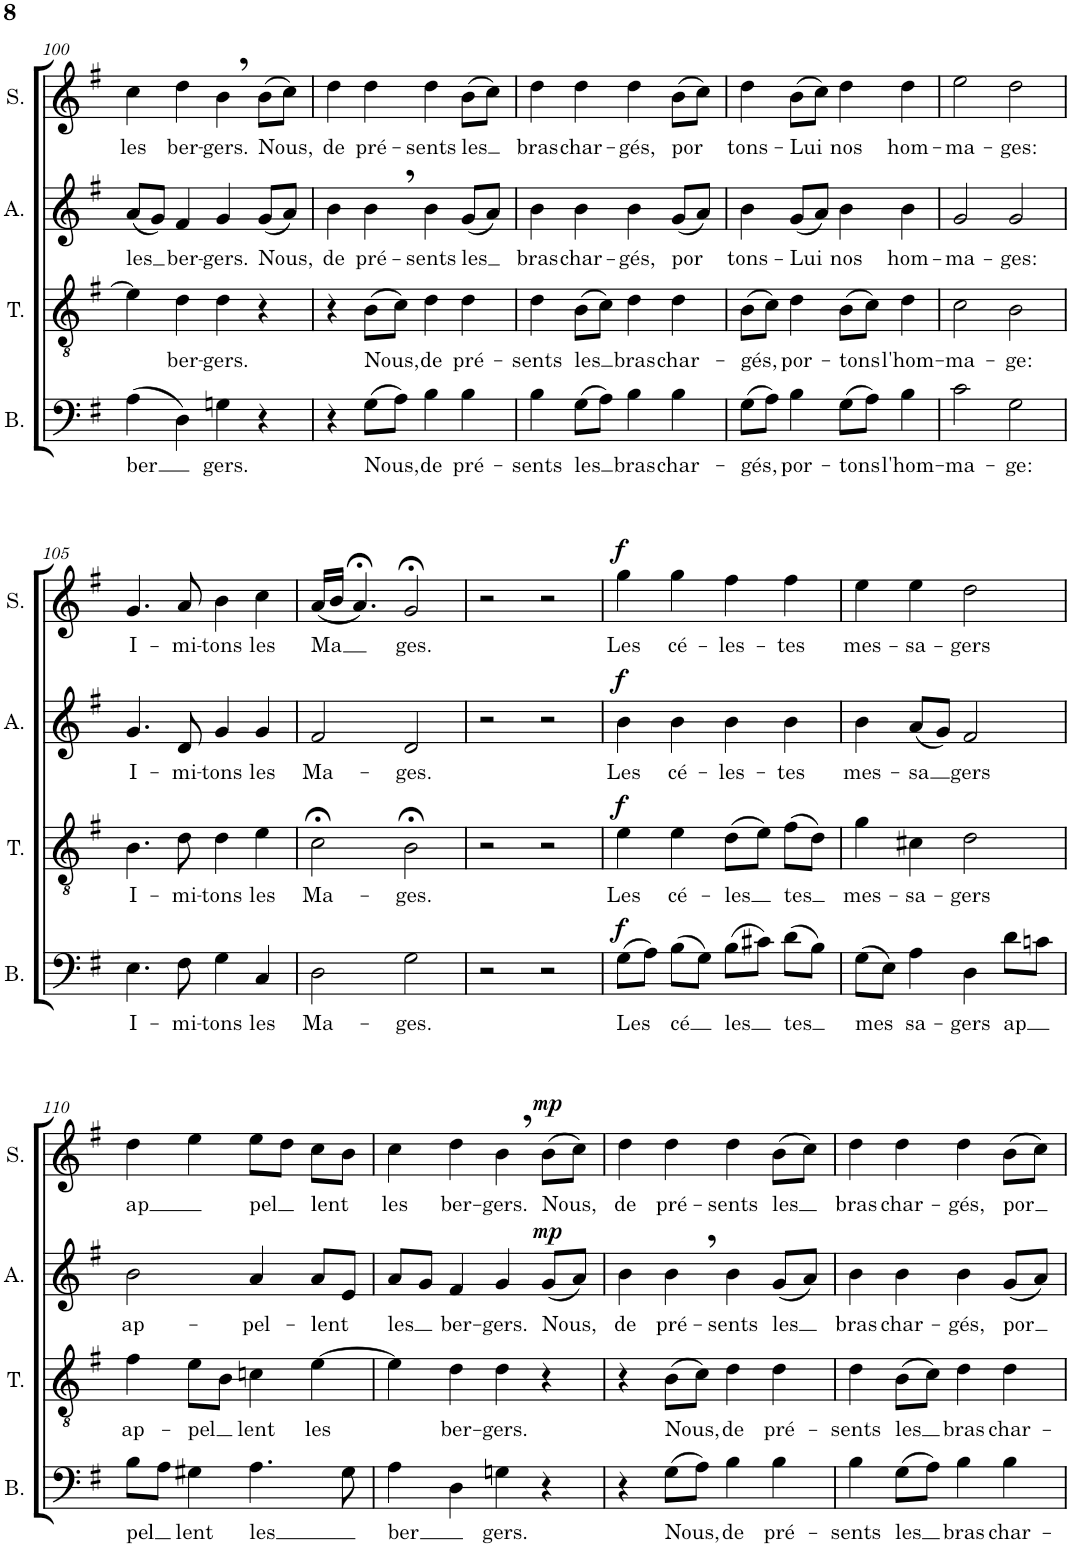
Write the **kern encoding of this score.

**kern	**text	**dynam	**kern	**text	**dynam	**kern	**text	**dynam	**kern	**text	**dynam
*part4	*part4	*part4	*part3	*part3	*part3	*part2	*part2	*part2	*part1	*part1	*part1
*staff4	*staff4	*staff4	*staff3	*staff3	*staff3	*staff2	*staff2	*staff2	*staff1	*staff1	*staff1
*I"Basse	*	*	*I"Ténor	*	*	*I"Alto	*	*	*I"Soprano	*	*
*I'B.	*	*	*I'T.	*	*	*I'A.	*	*	*I'S.	*	*
!!LO:PB:g=z
*clefF4	*	*	*clefGv2	*	*	*clefG2	*	*	*clefG2	*	*
*k[f#]	*	*	*k[f#]	*	*	*k[f#]	*	*	*k[f#]	*	*
*M4/4	*	*	*M4/4	*	*	*M4/4	*	*	*M4/4	*	*
*met(c)	*	*	*met(c)	*	*	*met(c)	*	*	*met(c)	*	*
=100	=100	=100	=100	=100	=100	=100	=100	=100	=100	=100	=100
!	!LO:LY:b	!	!	!	!	!	!LO:LY:b	!	!	!LO:LY:b	!
(4A\	ber	.	4e\]	.	.	(8a/L	les	.	4cc\	les	.
.	.	.	.	.	.	8g/J)	.	.	.	.	.
!	!	!	!	!LO:LY:b	!	!	!LO:LY:b	!	!	!LO:LY:b	!
4D\)	.	.	4d\	ber-	.	4f#/	ber-	.	4dd\	ber-	.
!	!LO:LY:b	!	!	!LO:LY:b	!	!	!LO:LY:b	!	!	!LO:LY:b	!
4Gn\	gers.	.	4d\	-gers.	.	4g/	-gers.	.	4b,\	-gers.	.
!	!	!	!	!	!	!	!LO:LY:b	!	!	!LO:LY:b	!
4r	.	.	4r	.	.	(8g/L	Nous,	.	(8b\L	Nous,	.
.	.	.	.	.	.	8a/J)	.	.	8cc\J)	.	.
=101	=101	=101	=101	=101	=101	=101	=101	=101	=101	=101	=101
!	!	!	!	!	!	!	!LO:LY:b	!	!	!LO:LY:b	!
4r	.	.	4r	.	.	4b\	de	.	4dd\	de	.
!	!LO:LY:b	!	!	!LO:LY:b	!	!	!LO:LY:b	!	!	!LO:LY:b	!
(8G\L	Nous,	.	(8B\L	Nous,	.	4b,\	pré-	.	4dd\	pré-	.
8A\J)	.	.	8c\J)	.	.	.	.	.	.	.	.
!	!LO:LY:b	!	!	!LO:LY:b	!	!	!LO:LY:b	!	!	!LO:LY:b	!
4B\	de	.	4d\	de	.	4b\	-sents	.	4dd\	-sents	.
!	!LO:LY:b	!	!	!LO:LY:b	!	!	!LO:LY:b	!	!	!LO:LY:b	!
4B\	pré-	.	4d\	pré-	.	(8g/L	les	.	(8b\L	les	.
.	.	.	.	.	.	8a/J)	.	.	8cc\J)	.	.
=102	=102	=102	=102	=102	=102	=102	=102	=102	=102	=102	=102
!	!LO:LY:b	!	!	!LO:LY:b	!	!	!LO:LY:b	!	!	!LO:LY:b	!
4B\	-sents	.	4d\	-sents	.	4b\	bras	.	4dd\	bras	.
!	!LO:LY:b	!	!	!LO:LY:b	!	!	!LO:LY:b	!	!	!LO:LY:b	!
(8G\L	les	.	(8B\L	les	.	4b\	char-	.	4dd\	char-	.
8A\J)	.	.	8c\J)	.	.	.	.	.	.	.	.
!	!LO:LY:b	!	!	!LO:LY:b	!	!	!LO:LY:b	!	!	!LO:LY:b	!
4B\	bras	.	4d\	bras	.	4b\	-gés,	.	4dd\	-gés,	.
!	!LO:LY:b	!	!	!LO:LY:b	!	!	!LO:LY:b	!	!	!LO:LY:b	!
4B\	char-	.	4d\	char-	.	(8g/L	por	.	(8b\L	por	.
.	.	.	.	.	.	8a/J)	.	.	8cc\J)	.	.
=103	=103	=103	=103	=103	=103	=103	=103	=103	=103	=103	=103
!	!LO:LY:b	!	!	!LO:LY:b	!	!	!LO:LY:b	!	!	!LO:LY:b	!
(8G\L	-gés,	.	(8B\L	-gés,	.	4b\	tons-	.	4dd\	tons-	.
8A\J)	.	.	8c\J)	.	.	.	.	.	.	.	.
!	!LO:LY:b	!	!	!LO:LY:b	!	!	!LO:LY:b	!	!	!LO:LY:b	!
4B\	por-	.	4d\	por-	.	(8g/L	-Lui	.	(8b\L	-Lui	.
.	.	.	.	.	.	8a/J)	.	.	8cc\J)	.	.
!	!LO:LY:b	!	!	!LO:LY:b	!	!	!LO:LY:b	!	!	!LO:LY:b	!
(8G\L	-tons	.	(8B\L	-tons	.	4b\	nos	.	4dd\	nos	.
8A\J)	.	.	8c\J)	.	.	.	.	.	.	.	.
!	!LO:LY:b	!	!	!LO:LY:b	!	!	!LO:LY:b	!	!	!LO:LY:b	!
4B\	l'hom-	.	4d\	l'hom-	.	4b\	hom-	.	4dd\	hom-	.
=104	=104	=104	=104	=104	=104	=104	=104	=104	=104	=104	=104
!	!LO:LY:b	!	!	!LO:LY:b	!	!	!LO:LY:b	!	!	!LO:LY:b	!
2c\	-ma-	.	2c\	-ma-	.	2g/	-ma-	.	2ee\	-ma-	.
!	!LO:LY:b	!	!	!LO:LY:b	!	!	!LO:LY:b	!	!	!LO:LY:b	!
2G\	-ge:	.	2B\	-ge:	.	2g/	-ges:	.	2dd\	-ges:	.
!!LO:LB:g=z
=105	=105	=105	=105	=105	=105	=105	=105	=105	=105	=105	=105
!	!LO:LY:b	!	!	!LO:LY:b	!	!	!LO:LY:b	!	!	!LO:LY:b	!
4.E\	I-	.	4.B\	I-	.	4.g/	I-	.	4.g/	I-	.
!	!LO:LY:b	!	!	!LO:LY:b	!	!	!LO:LY:b	!	!	!LO:LY:b	!
8F#\	-mi-	.	8d\	-mi-	.	8d/	-mi-	.	8a/	-mi-	.
!	!LO:LY:b	!	!	!LO:LY:b	!	!	!LO:LY:b	!	!	!LO:LY:b	!
4G\	-tons	.	4d\	-tons	.	4g/	-tons	.	4b\	-tons	.
!	!LO:LY:b	!	!	!LO:LY:b	!	!	!LO:LY:b	!	!	!LO:LY:b	!
4C/	les	.	4e\	les	.	4g/	les	.	4cc\	les	.
=106	=106	=106	=106	=106	=106	=106	=106	=106	=106	=106	=106
!	!LO:LY:b	!	!	!LO:LY:b	!	!	!LO:LY:b	!	!	!LO:LY:b	!
2D\	Ma-	.	2c;<\	Ma-	.	2f#/	Ma-	.	(16a/LL	Ma	.
.	.	.	.	.	.	.	.	.	16b/JJ	.	.
.	.	.	.	.	.	.	.	.	4.a;</)	.	.
!	!LO:LY:b	!	!	!LO:LY:b	!	!	!LO:LY:b	!	!	!LO:LY:b	!
2G\	-ges.	.	2B;<\	-ges.	.	2d/	-ges.	.	2g;</	ges.	.
=107	=107	=107	=107	=107	=107	=107	=107	=107	=107	=107	=107
2r	.	.	2r	.	.	2r	.	.	2r	.	.
2r	.	.	2r	.	.	2r	.	.	2r	.	.
=108	=108	=108	=108	=108	=108	=108	=108	=108	=108	=108	=108
!	!LO:LY:b	!LO:DY:a	!	!LO:LY:b	!LO:DY:a	!	!LO:LY:b	!LO:DY:a	!	!LO:LY:b	!LO:DY:a
(8G\L	Les	f	4e\	Les	f	4b\	Les	f	4gg\	Les	f
8A\J)	.	.	.	.	.	.	.	.	.	.	.
!	!LO:LY:b	!	!	!LO:LY:b	!	!	!LO:LY:b	!	!	!LO:LY:b	!
(8B\L	cé	.	4e\	cé-	.	4b\	cé-	.	4gg\	cé-	.
8G\J)	.	.	.	.	.	.	.	.	.	.	.
!	!LO:LY:b	!	!	!LO:LY:b	!	!	!LO:LY:b	!	!	!LO:LY:b	!
(8B\L	les	.	(8d\L	-les	.	4b\	-les-	.	4ff#\	-les-	.
8c#X\J)	.	.	8e\J)	.	.	.	.	.	.	.	.
!	!LO:LY:b	!	!	!LO:LY:b	!	!	!LO:LY:b	!	!	!LO:LY:b	!
(8d\L	tes	.	(8f#\L	tes	.	4b\	-tes	.	4ff#\	-tes	.
8B\J)	.	.	8d\J)	.	.	.	.	.	.	.	.
=109	=109	=109	=109	=109	=109	=109	=109	=109	=109	=109	=109
!	!LO:LY:b	!	!	!LO:LY:b	!	!	!LO:LY:b	!	!	!LO:LY:b	!
(8G\L	mes	.	4g\	mes-	.	4b\	mes-	.	4ee\	mes-	.
8E\J)	.	.	.	.	.	.	.	.	.	.	.
!	!LO:LY:b	!	!	!LO:LY:b	!	!	!LO:LY:b	!	!	!LO:LY:b	!
4A\	sa-	.	4c#X\	-sa-	.	(8a/L	-sa	.	4ee\	-sa-	.
.	.	.	.	.	.	8g/J)	.	.	.	.	.
!	!LO:LY:b	!	!	!LO:LY:b	!	!	!LO:LY:b	!	!	!LO:LY:b	!
4D\	-gers	.	2d\	-gers	.	2f#/	gers	.	2dd\	-gers	.
!	!LO:LY:b	!	!	!	!	!	!	!	!	!	!
8d\L	ap	.	.	.	.	.	.	.	.	.	.
8cn\J	.	.	.	.	.	.	.	.	.	.	.
!!LO:LB:g=z
=110	=110	=110	=110	=110	=110	=110	=110	=110	=110	=110	=110
!	!LO:LY:b	!	!	!LO:LY:b	!	!	!LO:LY:b	!	!	!LO:LY:b	!
8B\L	pel	.	4f#\	ap-	.	2b\	ap-	.	4dd\	ap	.
8A\J	.	.	.	.	.	.	.	.	.	.	.
!	!LO:LY:b	!	!	!LO:LY:b	!	!	!	!	!	!	!
4G#X\	lent	.	8e\L	-pel	.	.	.	.	4ee\	.	.
.	.	.	8B\J	.	.	.	.	.	.	.	.
!	!LO:LY:b	!	!	!LO:LY:b	!	!	!LO:LY:b	!	!	!LO:LY:b	!
4.A\	les	.	4cn\	lent	.	4a/	-pel-	.	8ee\L	pel	.
.	.	.	.	.	.	.	.	.	8dd\J	.	.
!	!	!	!	!LO:LY:b	!	!	!LO:LY:b	!	!	!LO:LY:b	!
.	.	.	[4e\	les	.	8a/L	-lent	.	8cc\L	lent	.
8G#\	.	.	.	.	.	8e/J	.	.	8b\J	.	.
=111	=111	=111	=111	=111	=111	=111	=111	=111	=111	=111	=111
!	!LO:LY:b	!	!	!	!	!	!LO:LY:b	!	!	!LO:LY:b	!
4A\	ber	.	4e\]	.	.	8a/L	les	.	4cc\	les	.
.	.	.	.	.	.	8g/J	.	.	.	.	.
!	!	!	!	!LO:LY:b	!	!	!LO:LY:b	!	!	!LO:LY:b	!
4D\	.	.	4d\	ber-	.	4f#/	ber-	.	4dd\	ber-	.
!	!LO:LY:b	!	!	!LO:LY:b	!	!	!LO:LY:b	!	!	!LO:LY:b	!
4Gn\	gers.	.	4d\	-gers.	.	4g/	-gers.	.	4b,\	-gers.	.
!	!	!	!	!	!	!	!LO:LY:b	!LO:DY:a	!	!LO:LY:b	!LO:DY:a
4r	.	.	4r	.	.	(8g/L	Nous,	mp	(8b\L	Nous,	mp
.	.	.	.	.	.	8a/J)	.	.	8cc\J)	.	.
=112	=112	=112	=112	=112	=112	=112	=112	=112	=112	=112	=112
!	!	!	!	!	!	!	!LO:LY:b	!	!	!LO:LY:b	!
4r	.	.	4r	.	.	4b\	de	.	4dd\	de	.
!	!LO:LY:b	!	!	!LO:LY:b	!	!	!LO:LY:b	!	!	!LO:LY:b	!
(8G\L	Nous,	.	(8B\L	Nous,	.	4b,\	pré-	.	4dd\	pré-	.
8A\J)	.	.	8c\J)	.	.	.	.	.	.	.	.
!	!LO:LY:b	!	!	!LO:LY:b	!	!	!LO:LY:b	!	!	!LO:LY:b	!
4B\	de	.	4d\	de	.	4b\	-sents	.	4dd\	-sents	.
!	!LO:LY:b	!	!	!LO:LY:b	!	!	!LO:LY:b	!	!	!LO:LY:b	!
4B\	pré-	.	4d\	pré-	.	(8g/L	les	.	(8b\L	les	.
.	.	.	.	.	.	8a/J)	.	.	8cc\J)	.	.
=113	=113	=113	=113	=113	=113	=113	=113	=113	=113	=113	=113
!	!LO:LY:b	!	!	!LO:LY:b	!	!	!LO:LY:b	!	!	!LO:LY:b	!
4B\	-sents	.	4d\	-sents	.	4b\	bras	.	4dd\	bras	.
!	!LO:LY:b	!	!	!LO:LY:b	!	!	!LO:LY:b	!	!	!LO:LY:b	!
(8G\L	les	.	(8B\L	les	.	4b\	char-	.	4dd\	char-	.
8A\J)	.	.	8c\J)	.	.	.	.	.	.	.	.
!	!LO:LY:b	!	!	!LO:LY:b	!	!	!LO:LY:b	!	!	!LO:LY:b	!
4B\	bras	.	4d\	bras	.	4b\	-gés,	.	4dd\	-gés,	.
!	!LO:LY:b	!	!	!LO:LY:b	!	!	!LO:LY:b	!	!	!LO:LY:b	!
4B\	char-	.	4d\	char-	.	(8g/L	por	.	(8b\L	por	.
.	.	.	.	.	.	8a/J)	.	.	8cc\J)	.	.
=	=	=	=	=	=	=	=	=	=	=	=
*-	*-	*-	*-	*-	*-	*-	*-	*-	*-	*-	*-
